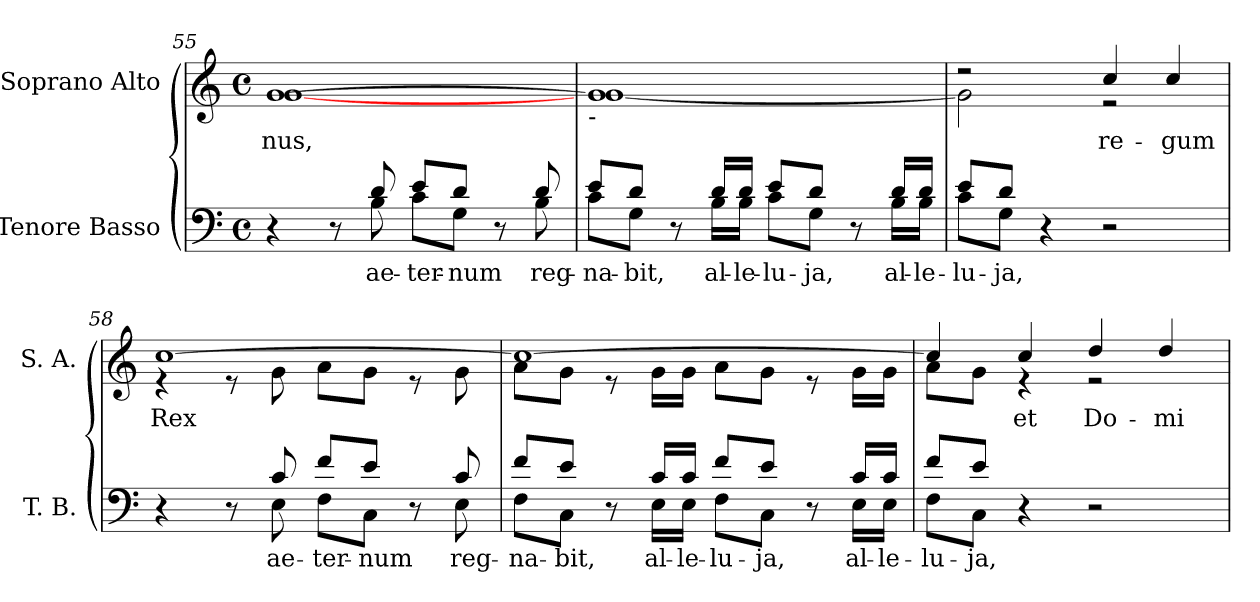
**kern	**text	**kern	**text
*part2	*part2	*part1	*part1
*staff2	*staff2	*staff1	*staff1
*I"Tenore Basso	*	*I"Soprano Alto	*
*I'T. B.	*	*I'S. A.	*
*clefF4	*	*clefG2	*
*k[]	*	*k[]	*
*C:	*	*C:	*
*M4/4	*	*M4/4	*
*met(c)	*	*met(c)	*
=55	=55	=55	=55
*^	*	*	*
!	!	!	!	!LO:LY:b:color=#000000
*	*	*	*^	*
4r	4ryy	.	[1gi	[1gi	-nus,
8r	8ryy	.	.	.	.
!	!	!LO:LY:a:color=#000000	!	!	!
8di/	8Bi\	ae-	.	.	.
!	!	!LO:LY:a:color=#000000	!	!	!
8ei/L	8ci\L	-ter-	.	.	.
!	!	!LO:LY:a:color=#000000	!	!	!
8di/J	8Gi\J	-num	.	.	.
8r	8ryy	.	.	.	.
!	!	!LO:LY:a:color=#000000	!	!	!
8di/	8Bi\	reg-	.	.	.
!!LO:LB:g=z	!!
=56	=56	=56	=56	=56	=56
!	!	!	!LO:TX:b:t=-	!	!
!	!	!LO:LY:a:color=#000000	!	!	!
8ei/L	8ci\L	-na-	1gi]	[1gi	.
!	!	!LO:LY:a:color=#000000	!	!	!
8di/J	8Gi\J	-bit,	.	.	.
8r	8ryy	.	.	.	.
!	!	!LO:LY:a:color=#000000	!	!	!
16di/LL	16Bi\LL	al-	.	.	.
!	!	!LO:LY:a:color=#000000	!	!	!
16di/JJ	16Bi\JJ	-le-	.	.	.
!	!	!LO:LY:a:color=#000000	!	!	!
8ei/L	8ci\L	-lu-	.	.	.
!	!	!LO:LY:a:color=#000000	!	!	!
8di/J	8Gi\J	-ja,	.	.	.
8r	8ryy	.	.	.	.
!	!	!LO:LY:a:color=#000000	!	!	!
16di/LL	16Bi\LL	al-	.	.	.
!	!	!LO:LY:a:color=#000000	!	!	!
16di/JJ	16Bi\JJ	-le-	.	.	.
=57	=57	=57	=57	=57	=57
!	!	!LO:LY:a:color=#000000	!	!	!
8ei/L	8ci\L	-lu-	2r	2gi\]	.
!	!	!LO:LY:a:color=#000000	!	!	!
8di/J	8Gi\J	-ja,	.	.	.
4r	4ryy	.	.	.	.
!	!	!	!	!	!LO:LY:a:color=#000000
2r	2ryy	.	4cci/	2r	re-
!	!	!	!	!	!LO:LY:a:color=#000000
.	.	.	4cci/	.	-gum
=58	=58	=58	=58	=58	=58
!	!	!	!	!	!LO:LY:a:color=#000000
4r	4ryy	.	[1cci	4r	Rex
8r	8ryy	.	.	8r	.
!	!	!LO:LY:a:color=#000000	!	!	!
8ci/	8Ei\	ae-	.	8gi\	.
!	!	!LO:LY:a:color=#000000	!	!	!
8fi/L	8Fi\L	-ter-	.	8ai\L	.
!	!	!LO:LY:a:color=#000000	!	!	!
8ei/J	8Ci\J	-num	.	8gi\J	.
8r	8ryy	.	.	8r	.
!	!	!LO:LY:a:color=#000000	!	!	!
8ci/	8Ei\	reg-	.	8gi\	.
=59	=59	=59	=59	=59	=59
!	!	!LO:LY:a:color=#000000	!	!	!
8fi/L	8Fi\L	-na-	1cci_	8ai\L	.
!	!	!LO:LY:a:color=#000000	!	!	!
8ei/J	8Ci\J	-bit,	.	8gi\J	.
8r	8ryy	.	.	8r	.
!	!	!LO:LY:a:color=#000000	!	!	!
16ci/LL	16Ei\LL	al-	.	16gi\LL	.
!	!	!LO:LY:a:color=#000000	!	!	!
16ci/JJ	16Ei\JJ	-le-	.	16gi\JJ	.
!	!	!LO:LY:a:color=#000000	!	!	!
8fi/L	8Fi\L	-lu-	.	8ai\L	.
!	!	!LO:LY:a:color=#000000	!	!	!
8ei/J	8Ci\J	-ja,	.	8gi\J	.
8r	8ryy	.	.	8r	.
!	!	!LO:LY:a:color=#000000	!	!	!
16ci/LL	16Ei\LL	al-	.	16gi\LL	.
!	!	!LO:LY:a:color=#000000	!	!	!
16ci/JJ	16Ei\JJ	-le-	.	16gi\JJ	.
=60	=60	=60	=60	=60	=60
!	!	!LO:LY:a:color=#000000	!	!	!
8fi/L	8Fi\L	-lu-	4cci/]	8ai\L	.
!	!	!LO:LY:a:color=#000000	!	!	!
8ei/J	8Ci\J	-ja,	.	8gi\J	.
!	!	!	!	!	!LO:LY:a:color=#000000
4r	4ryy	.	4cci/	4r	et
!	!	!	!	!	!LO:LY:a:color=#000000
2r	2ryy	.	4ddi/	2r	Do-
!	!	!	!	!	!LO:LY:a:color=#000000
.	.	.	4ddi/	.	-mi-
*v	*v	*	*	*	*
*	*	*v	*v	*
=	=	=	=
*-	*-	*-	*-
